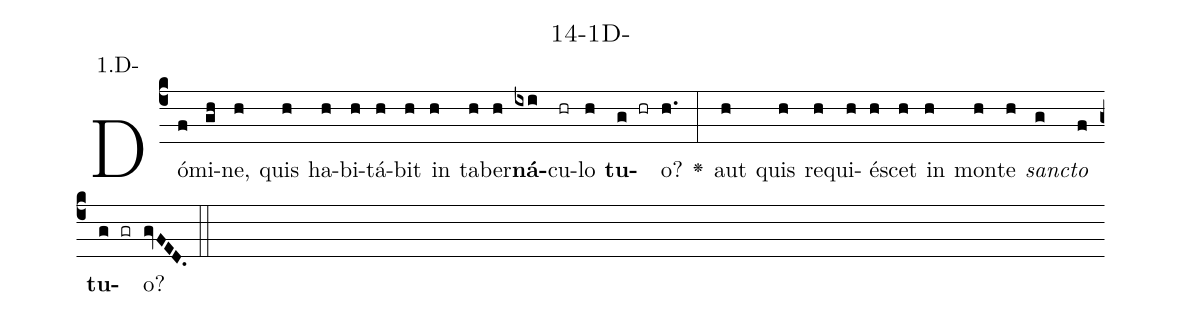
name: 14-1D-;
annotation: 1.D-;
%%
(c4)Dó(f)mi(gh)ne,(h) quis(h) ha(h)bi(h)tá(h)bit(h) in(h) ta(h)ber(h)<b>ná</b>(ixi)cu(hr)lo(h) <b>tu</b>(g hr)o?(h.) <v>\greheightstar</v>(:) aut(h) quis(h) re(h)qui(h)é(h)scet(h) in(h) mon(h)te(h) <i>sanc</i>(g)<i>to</i>(f) <b>tu</b>(g gr)o?(gvFED.) (::)


%E(h) u(h) o(g) u(f) a(g) e.(gvFED.) (::)
